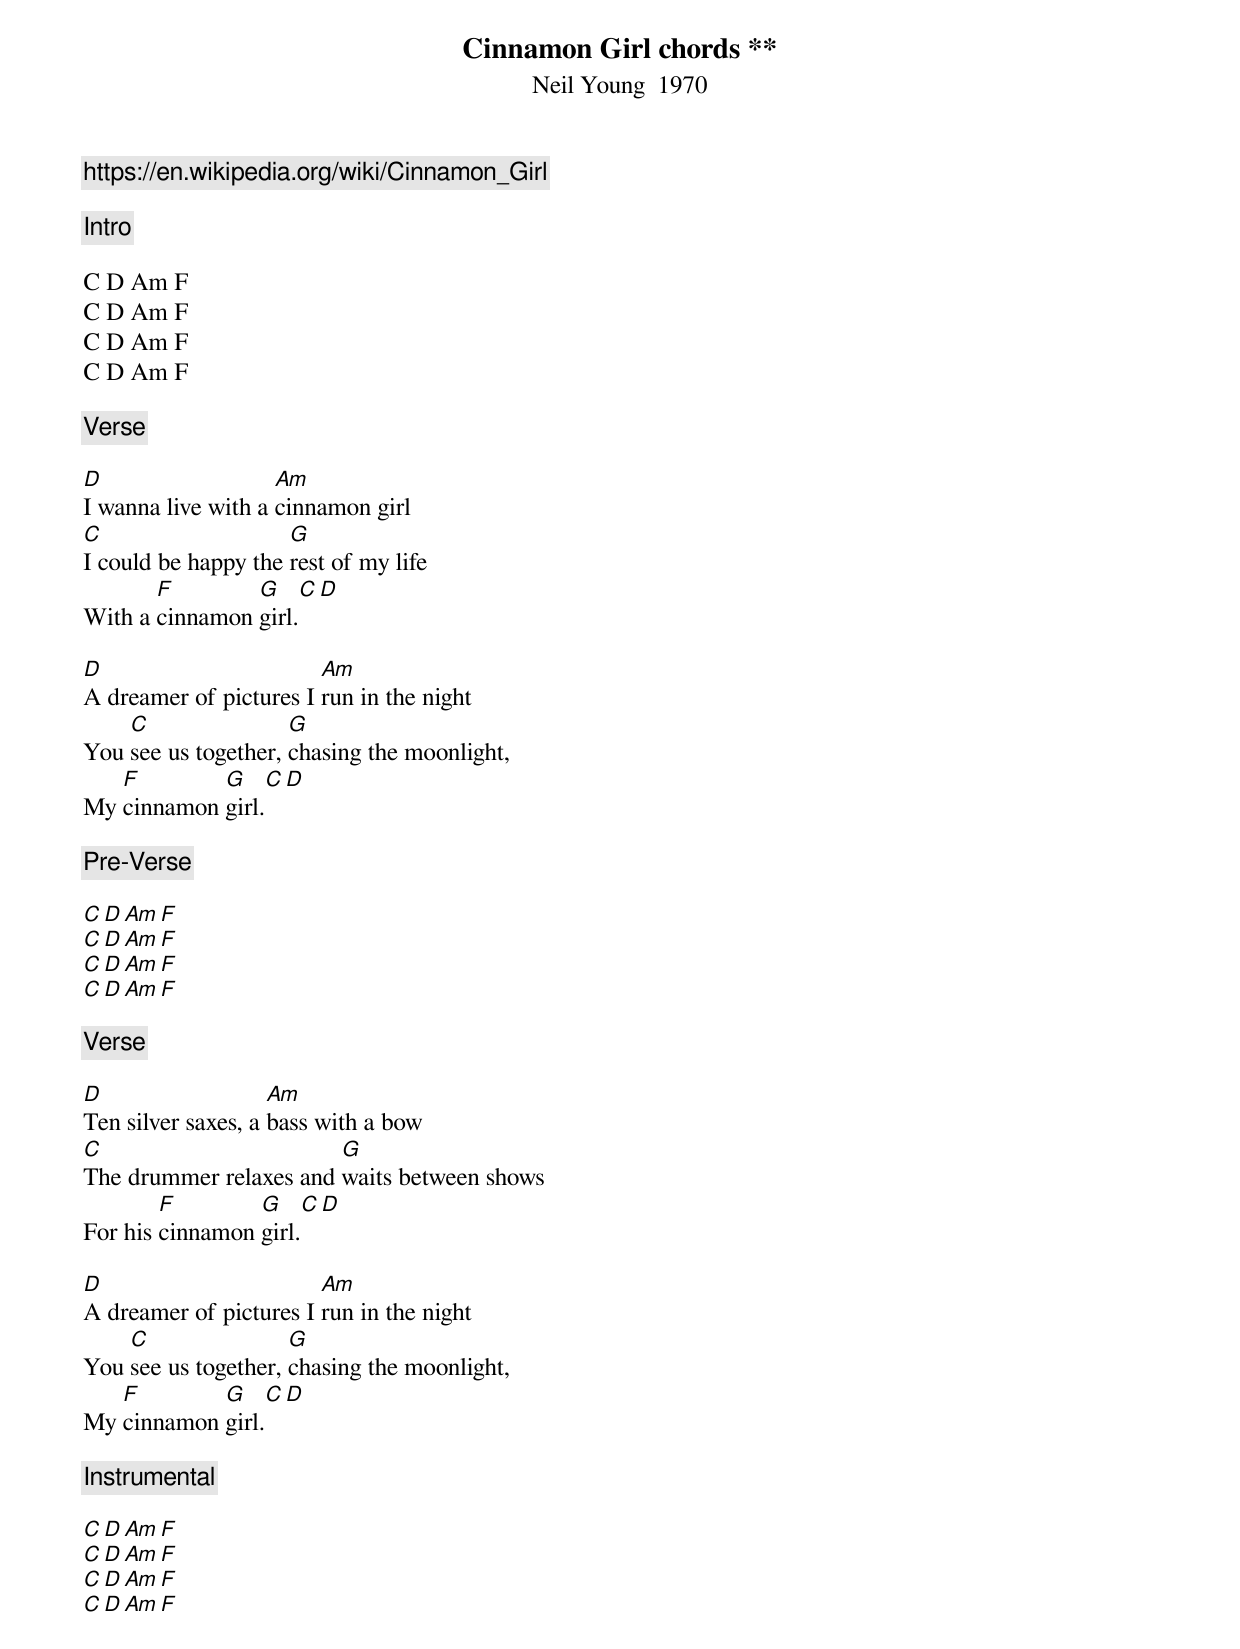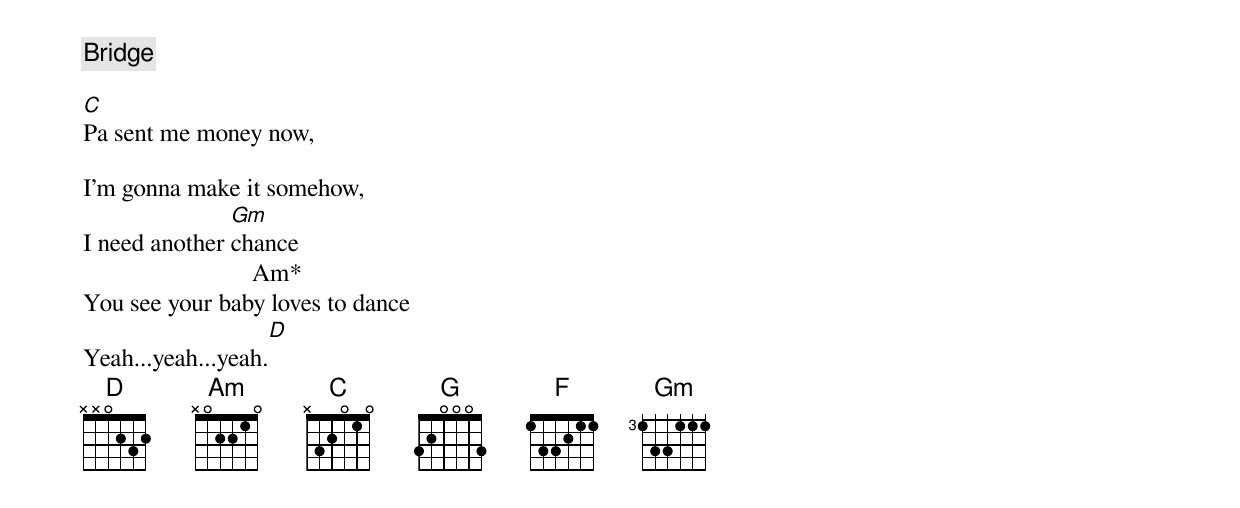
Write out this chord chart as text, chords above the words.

Cinnamon Girl chords **
Neil Young  1970

https://en.wikipedia.org/wiki/Cinnamon_Girl

[Intro]

C D Am F
C D Am F
C D Am F
C D Am F

[Verse]

D                   Am
I wanna live with a cinnamon girl
C                    G
I could be happy the rest of my life
       F        G    C D
With a cinnamon girl.

D                       Am
A dreamer of pictures I run in the night
    C                G
You see us together, chasing the moonlight,
   F        G    C D
My cinnamon girl.

[Pre-Verse]

C D  Am F
C D  Am F
C D  Am F
C D  Am F

[Verse]

D                   Am
Ten silver saxes, a bass with a bow
C                       G
The drummer relaxes and waits between shows
        F        G    C D
For his cinnamon girl.

D                       Am
A dreamer of pictures I run in the night
    C                G
You see us together, chasing the moonlight,
   F        G    C D
My cinnamon girl.

[Instrumental]

C D  Am F
C D  Am F
C D  Am F
C D  Am F

[Bridge]

C
Pa sent me money now,

I’m gonna make it somehow,
               Gm
I need another chance
                           Am*
You see your baby loves to dance
                       D
Yeah...yeah...yeah.
